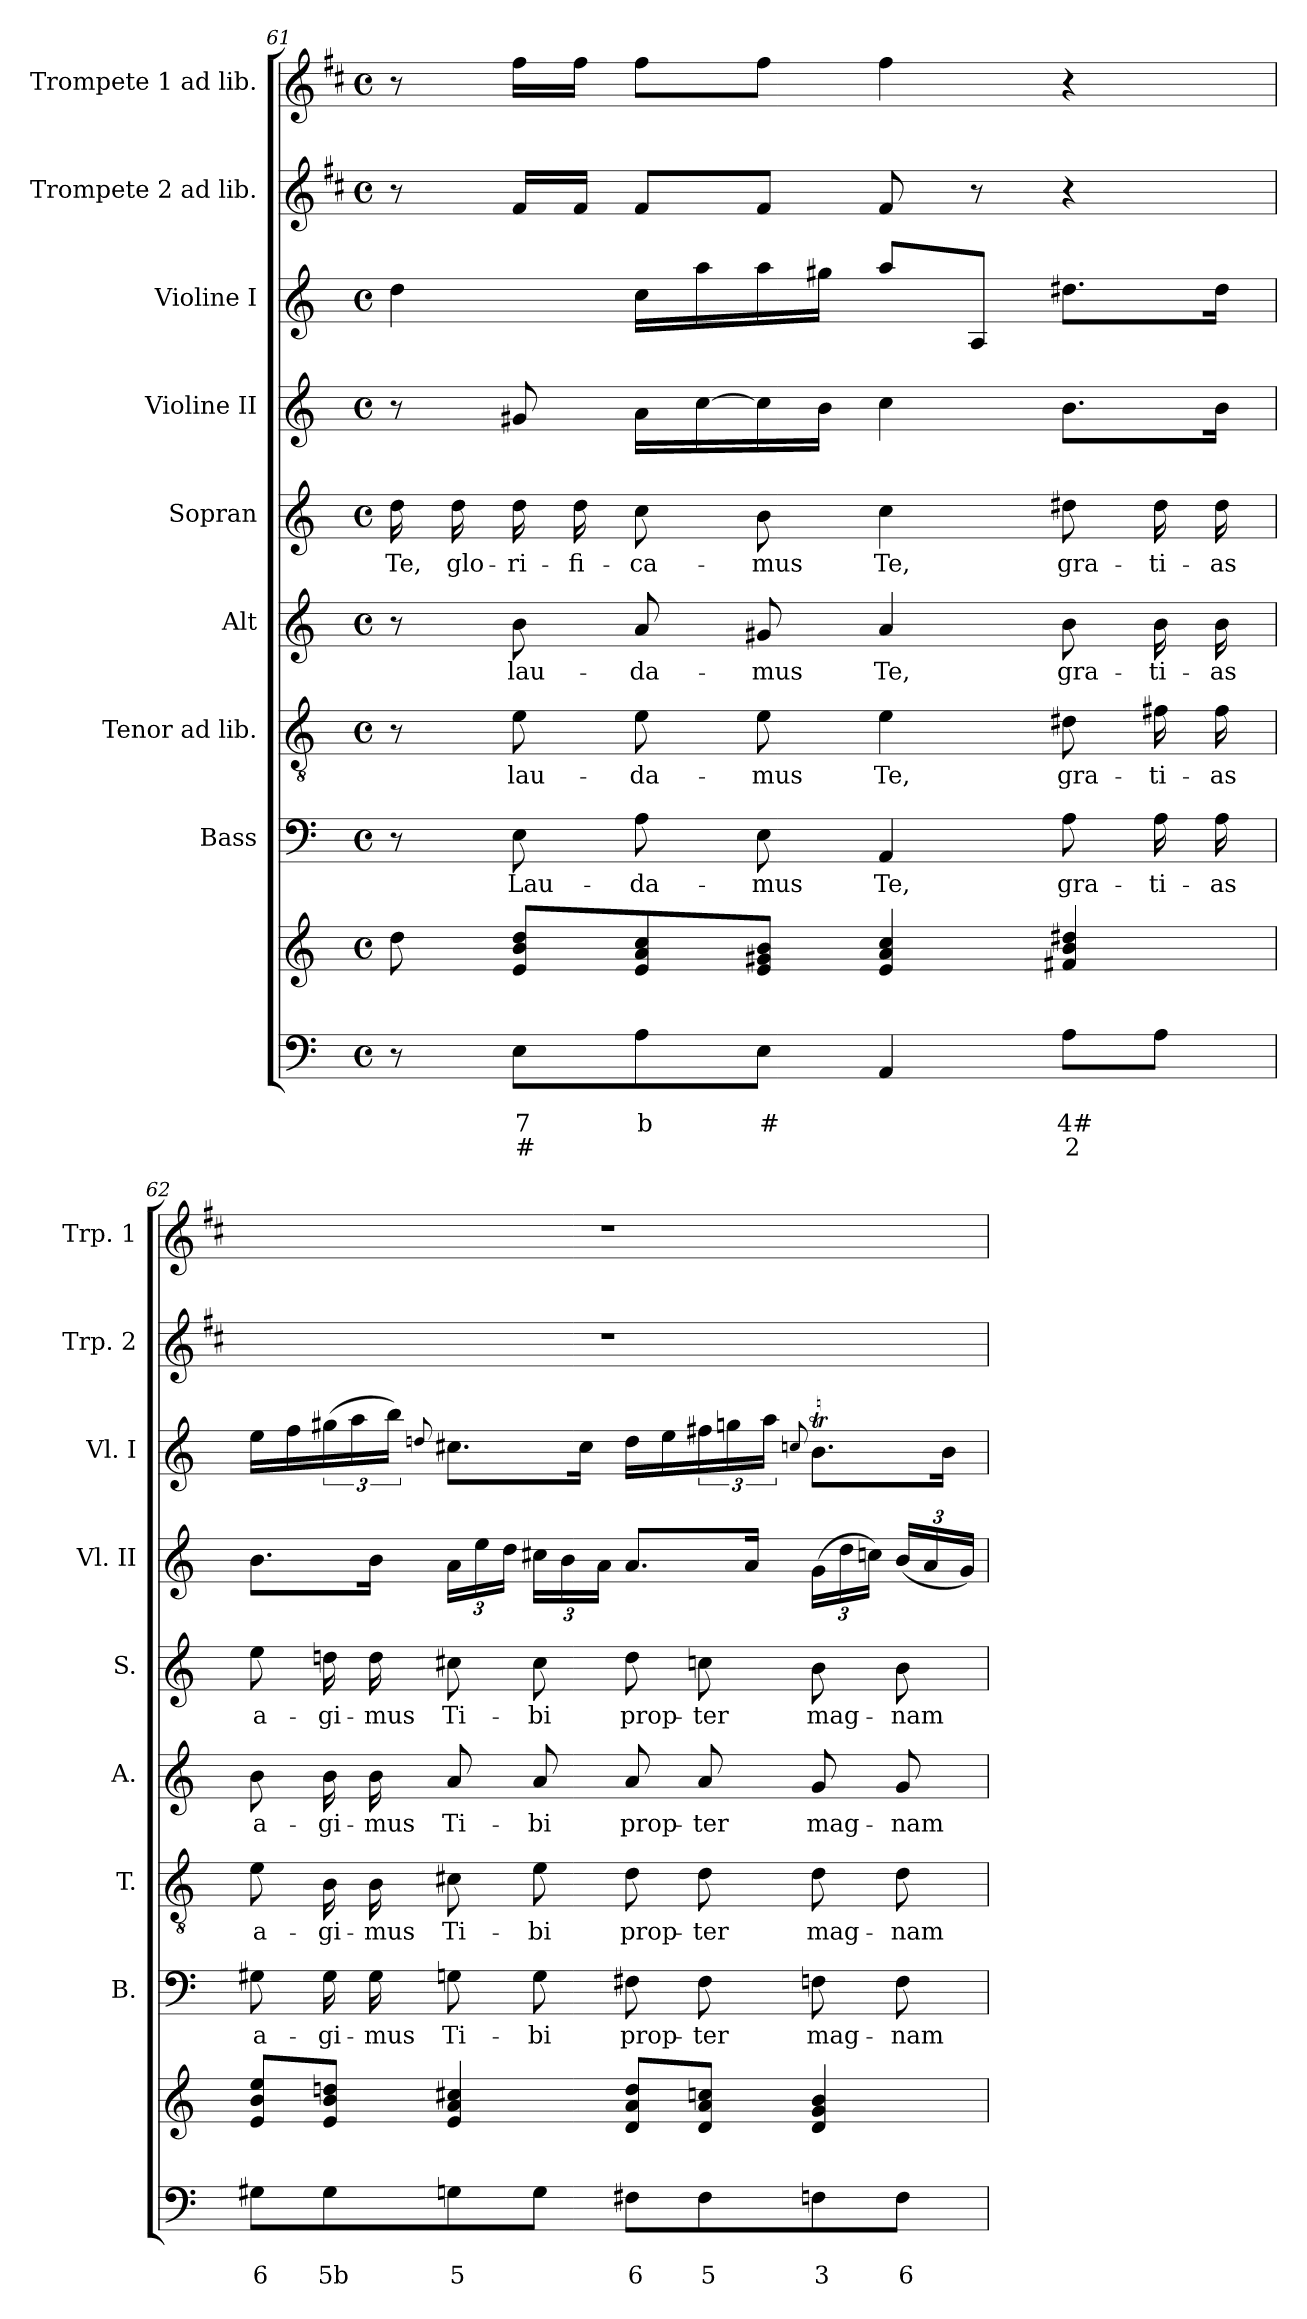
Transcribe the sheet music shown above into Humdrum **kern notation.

**kern	**text	**text	**text	**kern	**kern	**text	**kern	**text	**kern	**text	**kern	**text	**kern	**kern	**kern	**kern
*part9	*part9	*part9	*part9	*part9	*part8	*part8	*part7	*part7	*part6	*part6	*part5	*part5	*part4	*part3	*part2	*part1
*staff10	*staff10	*staff10	*staff10	*staff9	*staff8	*staff8	*staff7	*staff7	*staff6	*staff6	*staff5	*staff5	*staff4	*staff3	*staff2	*staff1
*	*	*	*	*	*I"Bass	*	*I"Tenor ad lib.	*	*I"Alt	*	*I"Sopran	*	*I"Violine II	*I"Violine I	*I"Trompete 2 ad lib.	*I"Trompete 1 ad lib.
*	*	*	*	*	*I'B.	*	*I'T.	*	*I'A.	*	*I'S.	*	*I'Vl. II	*I'Vl. I	*I'Trp. 2	*I'Trp. 1
!!LO:LB:g=z
*clefF4	*	*	*	*clefG2	*clefF4	*	*clefGv2	*	*clefG2	*	*clefG2	*	*clefG2	*clefG2	*clefG2	*clefG2
*	*	*	*	*	*	*	*	*	*	*	*	*	*	*	*ITrd1c2	*ITrd1c2
*k[]	*	*	*	*k[]	*k[]	*	*k[]	*	*k[]	*	*k[]	*	*k[]	*k[]	*k[]	*k[]
*C:	*	*	*	*C:	*C:	*	*C:	*	*C:	*	*C:	*	*C:	*C:	*C:	*C:
*M4/4	*	*	*	*M4/4	*M4/4	*	*M4/4	*	*M4/4	*	*M4/4	*	*M4/4	*M4/4	*M4/4	*M4/4
*met(c)	*	*	*	*met(c)	*met(c)	*	*met(c)	*	*met(c)	*	*met(c)	*	*met(c)	*met(c)	*met(c)	*met(c)
=61	=61	=61	=61	=61	=61	=61	=61	=61	=61	=61	=61	=61	=61	=61	=61	=61
!	!	!	!	!	!	!	!	!	!	!	!	!LO:LY:b	!	!	!	!
8r	.	.	.	8dd\	8r	.	8r	.	8r	.	16dd\	Te,	8r	4dd\	8r	8r
!	!	!	!	!	!	!	!	!	!	!	!	!LO:LY:b	!	!	!	!
.	.	.	.	.	.	.	.	.	.	.	16dd\	glo-	.	.	.	.
!	!	!LO:LY:b	!LO:LY:b	!	!	!LO:LY:b	!	!LO:LY:b	!	!LO:LY:b	!	!LO:LY:b	!	!	!	!
8E\L	.	7	#	8e/ 8b/ 8dd/L	8E\	Lau-	8e\	lau-	8b\	lau-	16dd\	-ri-	8g#X/	.	16e/LL	16ee\LL
!	!	!	!	!	!	!	!	!	!	!	!	!LO:LY:b	!	!	!	!
.	.	.	.	.	.	.	.	.	.	.	16dd\	-fi-	.	.	16e/JJ	16ee\JJ
!	!	!LO:LY:b	!	!	!	!LO:LY:b	!	!LO:LY:b	!	!LO:LY:b	!	!LO:LY:b	!	!	!	!
8A\	.	b	.	8e/ 8a/ 8cc/	8A\	-da-	8e\	-da-	8a/	-da-	8cc\	-ca-	16a\LL	16cc\LL	8e/L	8ee\L
.	.	.	.	.	.	.	.	.	.	.	.	.	[16cc\	16aa\	.	.
!	!	!LO:LY:b	!	!	!	!LO:LY:b	!	!LO:LY:b	!	!LO:LY:b	!	!LO:LY:b	!	!	!	!
8E\J	.	#	.	8e/ 8g#X/ 8b/J	8E\	-mus	8e\	-mus	8g#X/	-mus	8b\	-mus	16cc\]	16aa\	8e/J	8ee\J
.	.	.	.	.	.	.	.	.	.	.	.	.	16b\JJ	16gg#X\JJ	.	.
!	!	!	!	!	!	!LO:LY:b	!	!LO:LY:b	!	!LO:LY:b	!	!LO:LY:b	!	!	!	!
4AA/	.	.	.	4e/ 4a/ 4cc/	4AA/	Te,	4e\	Te,	4a/	Te,	4cc\	Te,	4cc\	8aa/L	8e/	4ee\
.	.	.	.	.	.	.	.	.	.	.	.	.	.	8A/J	8r	.
!	!	!LO:LY:b	!LO:LY:b	!	!	!LO:LY:b	!	!LO:LY:b	!	!LO:LY:b	!	!LO:LY:b	!	!	!	!
8A\L	.	4#	2	4f#X/ 4b/ 4dd#X/	8A\	gra-	8d#X\	gra-	8b\	gra-	8dd#X\	gra-	8.b\L	8.dd#X\L	4r	4r
!	!	!	!LO:LY:b	!	!	!LO:LY:b	!	!LO:LY:b	!	!LO:LY:b	!	!LO:LY:b	!	!	!	!
8A\J	.	.	_	.	16A\	-ti-	16f#X\	-ti-	16b\	-ti-	16dd#\	-ti-	.	.	.	.
!	!	!	!	!	!	!LO:LY:b	!	!LO:LY:b	!	!LO:LY:b	!	!LO:LY:b	!	!	!	!
.	.	.	.	.	16A\	-as	16f#\	-as	16b\	-as	16dd#\	-as	16b\Jk	16dd#\Jk	.	.
=62	=62	=62	=62	=62	=62	=62	=62	=62	=62	=62	=62	=62	=62	=62	=62	=62
!	!	!LO:LY:b	!	!	!	!LO:LY:b	!	!LO:LY:b	!	!LO:LY:b	!	!LO:LY:b	!	!	!	!
8G#X\L	.	6	.	8e/ 8b/ 8ee/L	8G#X\	a-	8e\	a-	8b\	a-	8ee\	a-	8.b\L	16ee\LL	1r	1r
.	.	.	.	.	.	.	.	.	.	.	.	.	.	16ff\	.	.
!	!	!LO:LY:b	!	!	!	!LO:LY:b	!	!LO:LY:b	!	!LO:LY:b	!	!LO:LY:b	!	!	!	!
8G#\	.	5b	.	8e/ 8b/ 8ddn/J	16G#\	-gi-	16B\	-gi-	16b\	-gi-	16ddn\	-gi-	.	(>24gg#X\	.	.
.	.	.	.	.	.	.	.	.	.	.	.	.	.	24aa\	.	.
!	!	!	!	!	!	!LO:LY:b	!	!LO:LY:b	!	!LO:LY:b	!	!LO:LY:b	!	!	!	!
.	.	.	.	.	16G#\	-mus	16B\	-mus	16b\	-mus	16dd\	-mus	16b\Jk	.	.	.
.	.	.	.	.	.	.	.	.	.	.	.	.	.	24bb\JJ)	.	.
.	.	.	.	.	.	.	.	.	.	.	.	.	.	8qqddn/	.	.
!	!	!LO:LY:b	!	!	!	!LO:LY:b	!	!LO:LY:b	!	!LO:LY:b	!	!LO:LY:b	!	!	!	!
8Gn\	.	5	.	4e/ 4a/ 4cc#X/	8Gn\	Ti-	8c#X\	Ti-	8a/	Ti-	8cc#X\	Ti-	24a\LL	8.cc#X\L	.	.
.	.	.	.	.	.	.	.	.	.	.	.	.	24ee\	.	.	.
.	.	.	.	.	.	.	.	.	.	.	.	.	24dd\JJ	.	.	.
!	!	!	!	!	!	!LO:LY:b	!	!LO:LY:b	!	!LO:LY:b	!	!LO:LY:b	!	!	!	!
8G\J	.	.	.	.	8G\	-bi	8e\	-bi	8a/	-bi	8cc#\	-bi	24cc#X\LL	.	.	.
.	.	.	.	.	.	.	.	.	.	.	.	.	24b\	.	.	.
.	.	.	.	.	.	.	.	.	.	.	.	.	.	16cc#\Jk	.	.
.	.	.	.	.	.	.	.	.	.	.	.	.	24a\JJ	.	.	.
!	!	!LO:LY:b	!	!	!	!LO:LY:b	!	!LO:LY:b	!	!LO:LY:b	!	!LO:LY:b	!	!	!	!
8F#X\L	.	6	.	8d/ 8a/ 8dd/L	8F#X\	prop-	8d\	prop-	8a/	prop-	8dd\	prop-	8.a/L	16dd\LL	.	.
.	.	.	.	.	.	.	.	.	.	.	.	.	.	16ee\	.	.
!	!	!LO:LY:b	!	!	!	!LO:LY:b	!	!LO:LY:b	!	!LO:LY:b	!	!LO:LY:b	!	!	!	!
8F#\	.	5	.	8d/ 8a/ 8ccn/J	8F#\	-ter	8d\	-ter	8a/	-ter	8ccn\	-ter	.	24ff#X\	.	.
.	.	.	.	.	.	.	.	.	.	.	.	.	.	24ggn\	.	.
.	.	.	.	.	.	.	.	.	.	.	.	.	16a/Jk	.	.	.
.	.	.	.	.	.	.	.	.	.	.	.	.	.	24aa\JJ	.	.
.	.	.	.	.	.	.	.	.	.	.	.	.	.	8qqccn/	.	.
!	!	!LO:LY:b	!	!	!	!LO:LY:b	!	!LO:LY:b	!	!LO:LY:b	!	!LO:LY:b	!	!	!	!
8Fn\	.	3	.	4d/ 4g/ 4b/	8Fn\	mag-	8d\	mag-	8g/	mag-	8b\	mag-	(>24g\LL	8.bt\L	.	.
.	.	.	.	.	.	.	.	.	.	.	.	.	24dd\	.	.	.
.	.	.	.	.	.	.	.	.	.	.	.	.	24ccn\JJ)	.	.	.
!	!	!LO:LY:b	!	!	!	!LO:LY:b	!	!LO:LY:b	!	!LO:LY:b	!	!LO:LY:b	!	!	!	!
8F\J	.	6	.	.	8F\	-nam	8d\	-nam	8g/	-nam	8b\	-nam	(<24b/LL	.	.	.
.	.	.	.	.	.	.	.	.	.	.	.	.	24a/	.	.	.
.	.	.	.	.	.	.	.	.	.	.	.	.	.	16b\Jk	.	.
.	.	.	.	.	.	.	.	.	.	.	.	.	24g/JJ)	.	.	.
=	=	=	=	=	=	=	=	=	=	=	=	=	=	=	=	=
*-	*-	*-	*-	*-	*-	*-	*-	*-	*-	*-	*-	*-	*-	*-	*-	*-
